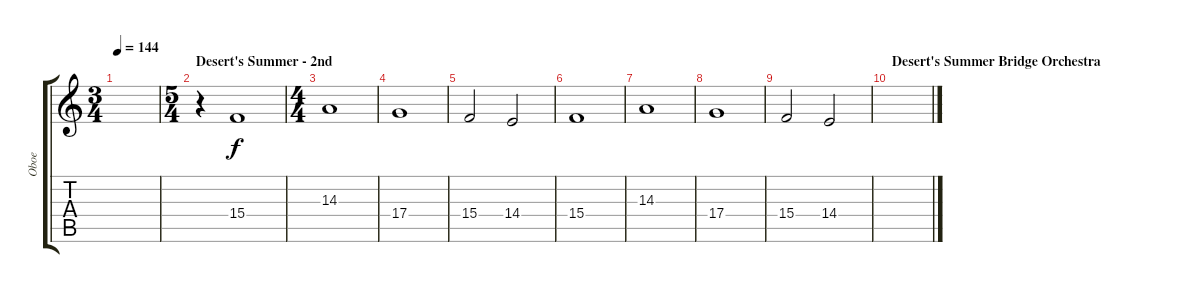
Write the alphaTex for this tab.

\track ("Oboe" "Oboe") {instrument oboe}
\staff {score tabs}
\tuning (E4 B3 G3 D3 A2 E2) {hide}
\ts (3 4)
\tempo 144
\clef g2
\ks c
|
\ts (5 4)
\section ("" "Desert's Summer - 2nd")
r.4 15.4.1 |
\ts (4 4)
14.3.1 |
17.4.1 |
15.4.2 14.4.2 |
15.4.1 |
14.3.1 |
17.4.1 |
15.4.2 14.4.2 |
\section ("" "Desert's Summer Bridge Orchestra")
